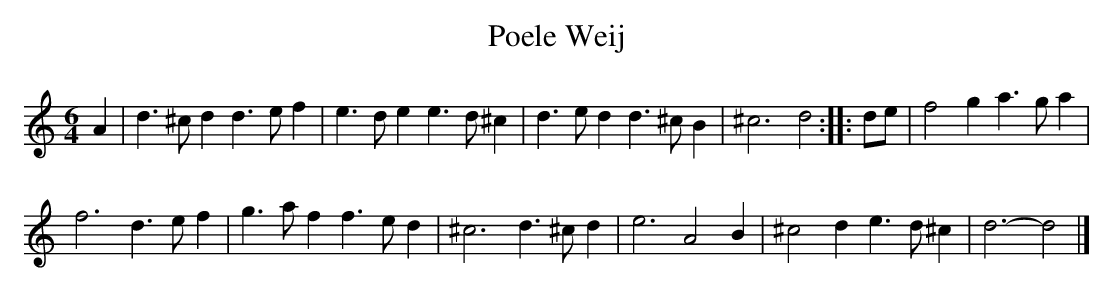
X:1
T:Poele Weij
M:6/4
K:Ddor
A2|d3^cd2d3ef2|e3de2e3d^c2|d3ed2d3^cB2|^c6d4:||:de|f4g2a3ga2|
f6d3ef2|g3af2f3ed2|^c6d3^cd2|e6A4B2|^c4d2e3d^c2|d6-d4|]
